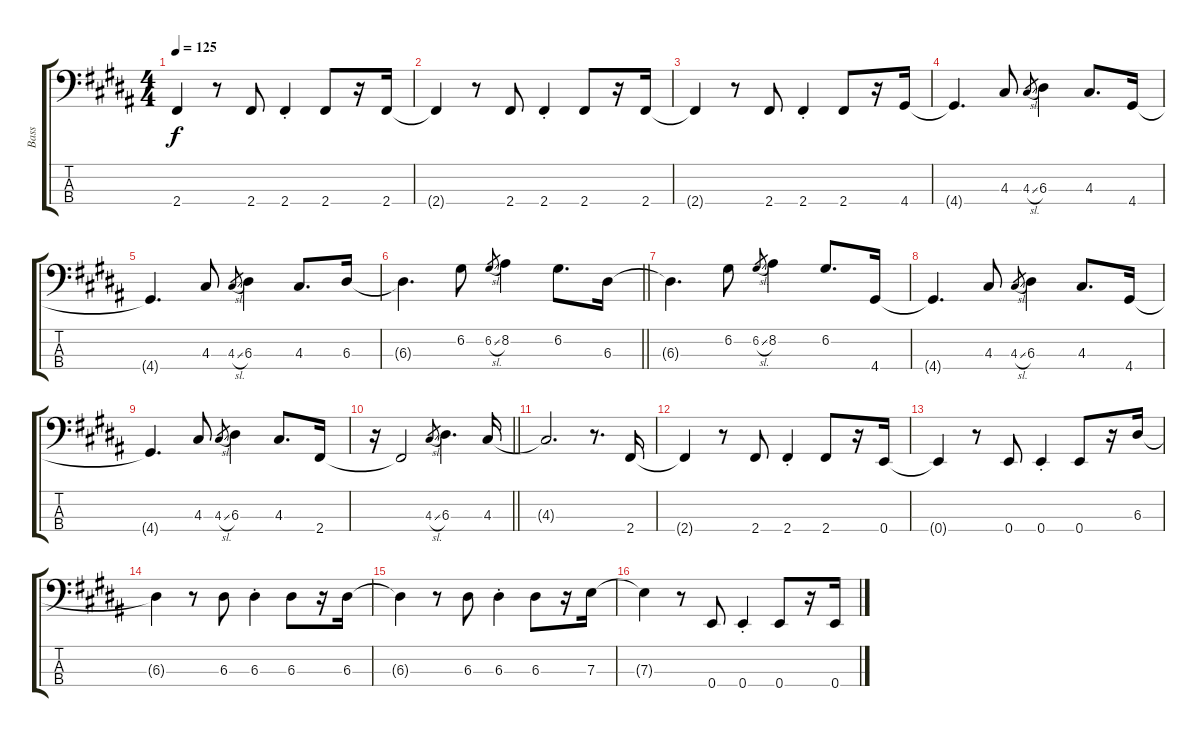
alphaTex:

\track ("Bass" "Bass") {instrument electricbasspick}
\staff {score tabs}
\tuning (G2 D2 A1 E1) {hide}
\ts (4 4)
\tempo 125
\clef f4
\ks g#minor
2.4{t}.4{dy f} r.8 2.4.8 2.4{st}.4 2.4.8 r.16 2.4.16 |
2.4{t}.4 r.8 2.4.8 2.4{st}.4 2.4.8 r.16 2.4.16 |
\ks b
2.4{t}.4 r.8 2.4.8 2.4{st}.4 2.4.8 r.16 4.4.16 |
\ks g#minor
4.4{t}.4{d} 4.3.8 4.3{sl}.8{gr} 6.3.4 4.3.8{d} 4.4.16 |
4.4{t}.4{d} 4.3.8 4.3{sl}.8{gr} 6.3.4 4.3.8{d} 6.3.16 |
\barLineRight lightlight
6.3{t}.4{d} 6.2.8 6.2{sl}.8{gr} 8.2.4 6.2.8{d} 6.3.16 |
\ks b
6.3{t}.4{d} 6.2.8 6.2{sl}.8{gr} 8.2.4 6.2.8{d} 4.4.16 |
\ks g#minor
4.4{t}.4{d} 4.3.8 4.3{sl}.8{gr} 6.3.4 4.3.8{d} 4.4.16 |
4.4{t}.4{d} 4.3.8 4.3{sl}.8{gr} 6.3.4 4.3.8{d} 2.4.16 |
\barLineRight lightlight
r.16 2.4{t}.2 4.3{sl}.8{gr} 6.3.4{d} 4.3.16 |
\ks b
4.3{t}.2{d} r.8{d} 2.4.16 |
\ks g#minor
2.4{t}.4 r.8 2.4.8 2.4{st}.4 2.4.8 r.16 0.4.16 |
0.4{t}.4 r.8 0.4.8 0.4{st}.4 0.4.8 r.16 6.3.16 |
6.3{t}.4 r.8 6.3.8 6.3{st}.4 6.3.8 r.16 6.3.16 |
\ks b
6.3{t}.4 r.8 6.3.8 6.3{st}.4 6.3.8 r.16 7.3.16 |
\ks g#minor
7.3{t}.4 r.8 0.4.8 0.4{st}.4 0.4.8 r.16 0.4.16
